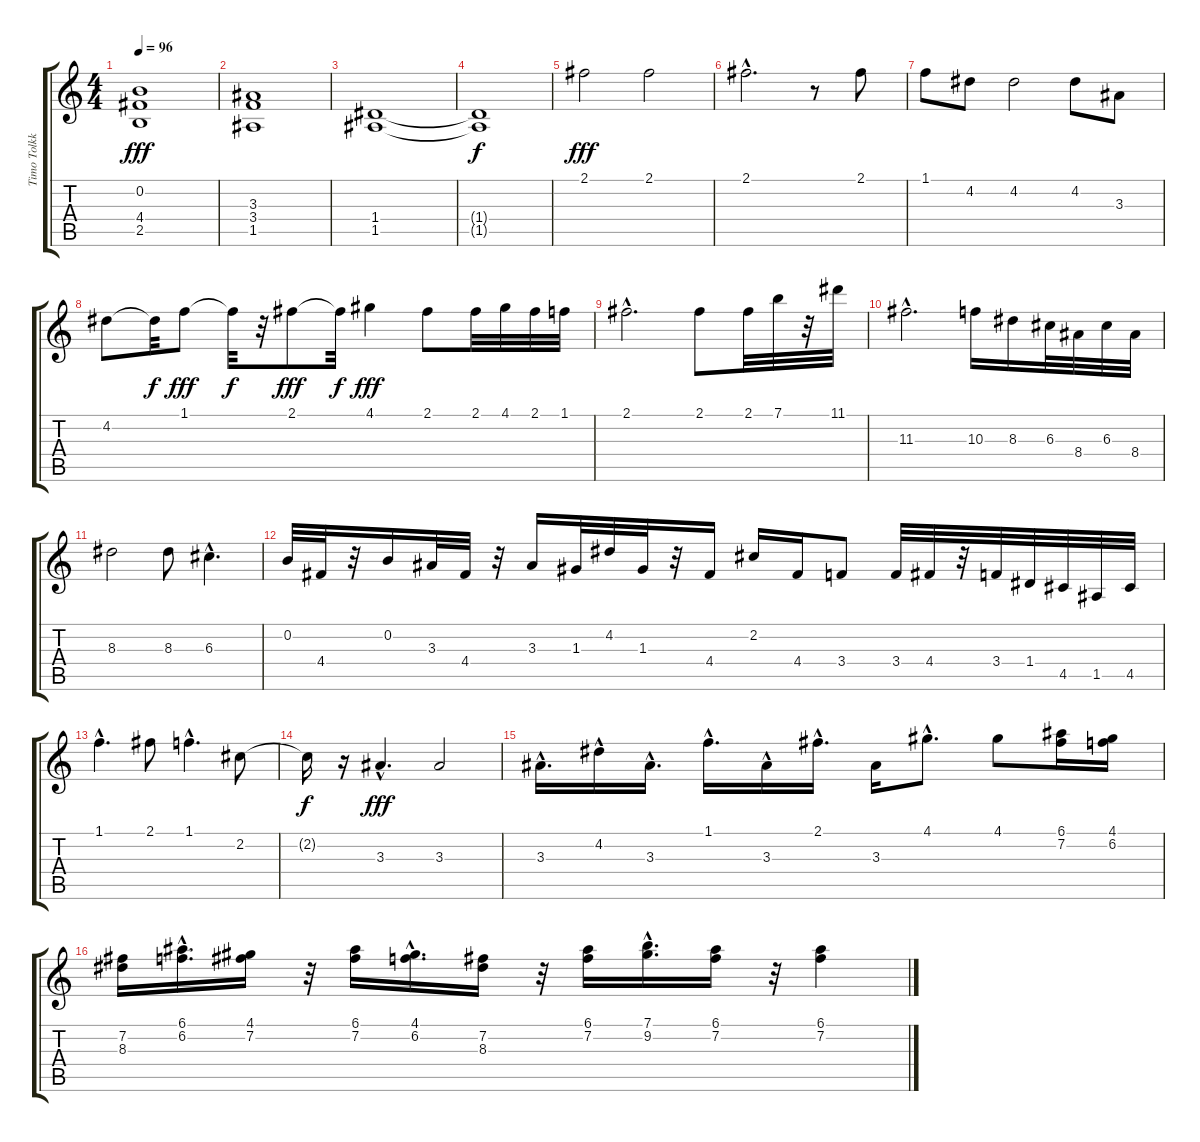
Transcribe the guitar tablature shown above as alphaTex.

\track ("Timo Tolkki" "Timo Tolkk") {instrument distortionguitar}
\staff {score tabs}
\tuning (E4 B3 G3 D3 A2 E2) {hide}
\ts (4 4)
\tempo 96
\clef g2
\ks c
(0.2 4.4 2.5).1{dy fff} |
(3.3 3.4 1.5).1 |
(1.4 1.5).1 |
(1.4{t} 1.5{t}).1{dy f} |
2.1.2{dy fff} 2.1.2 |
2.1{hac}.2{d} r.8 2.1.8 |
1.1.8 4.2.8 4.2.2 4.2.8 3.3.8 |
4.2.8 4.2{t}.32{dy f} 1.1.8{dy fff} 1.1{t}.32{dy f} r.32 2.1.8{dy fff} 2.1{t}.32{dy f} 4.1.4{dy fff} 2.1.8 2.1.32 4.1.32 2.1.32 1.1.32 |
2.1{hac}.2{d} 2.1.8 2.1.32 7.1.32 r.32 11.1.32 |
11.3{hac}.2{d} 10.3.16 8.3.16 6.3.32 8.4.32 6.3.32 8.4.32 |
8.3.2 8.3.8 6.3{hac}.4{d} |
0.2.32 4.4.32 r.32 0.2.16 3.3.32 4.4.32 r.32 3.3.16 1.3.32 4.2.32 1.3.32 r.32 4.4.16 2.2.16 4.4.16 3.4.8 3.4.32 4.4.32 r.32 3.4.32 1.4.32 4.5.32 1.5.32 4.5.32 |
1.1{hac}.4{d} 2.1.8 1.1{hac}.4{d} 2.2.8 |
2.2{t}.16{dy f} r.16 3.3{hac}.4{d dy fff} 3.3.2 |
3.3{hac}.16{d} 4.2{hac}.16 3.3{hac}.16{d} 1.1{hac}.16{d} 3.3{hac}.16 2.1{hac}.16{d} 3.3.16 4.1{hac}.8{d} 4.1.8 (6.1 7.2).16 (4.1 6.2).16 |
(7.2 8.3).16 (6.1{hac} 6.2{hac}).16{d} (4.1 7.2).16 r.32 (6.1 7.2).16 (4.1{hac} 6.2{hac}).16{d} (7.2 8.3).16 r.32 (6.1 7.2).16 (7.1{hac} 9.2{hac}).16{d} (6.1 7.2).16 r.32 (6.1 7.2).4
